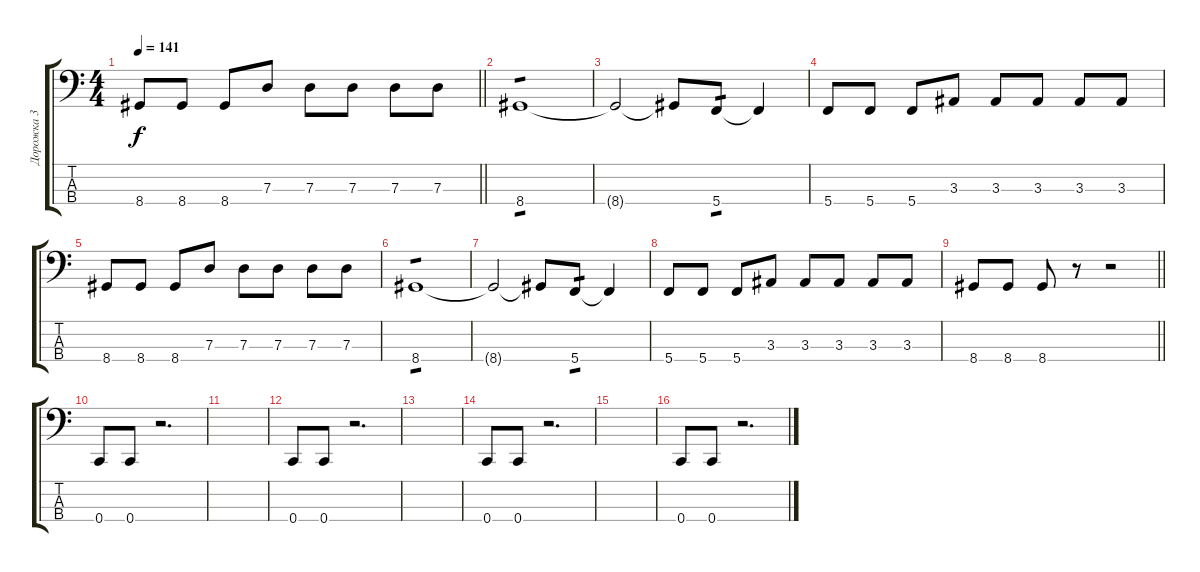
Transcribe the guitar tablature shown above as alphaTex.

\track ("Дорожка 3" "Дорожка 3") {instrument electricbassfinger}
\staff {score tabs}
\tuning (F2 C2 G1 C1) {hide}
\ts (4 4)
\tempo 141
\clef f4
\barLineRight lightlight
\ks c
8.4.8{dy f} 8.4.8 8.4.8 7.3.8 7.3.8 7.3.8 7.3.8 7.3.8 |
8.4.1{tp 1} |
8.4{t}.2 8.4{t}.8 5.4.8{tp 1} 5.4{t}.4 |
5.4.8 5.4.8 5.4.8 3.3.8 3.3.8 3.3.8 3.3.8 3.3.8 |
8.4.8 8.4.8 8.4.8 7.3.8 7.3.8 7.3.8 7.3.8 7.3.8 |
8.4.1{tp 1} |
8.4{t}.2 8.4{t}.8 5.4.8{tp 1} 5.4{t}.4 |
5.4.8 5.4.8 5.4.8 3.3.8 3.3.8 3.3.8 3.3.8 3.3.8 |
\barLineRight lightlight
8.4.8 8.4.8 8.4.8 r.8 r.2 |
0.4.8 0.4.8 r.2{d} |
|
0.4.8 0.4.8 r.2{d} |
|
0.4.8 0.4.8 r.2{d} |
|
0.4.8 0.4.8 r.2{d}
